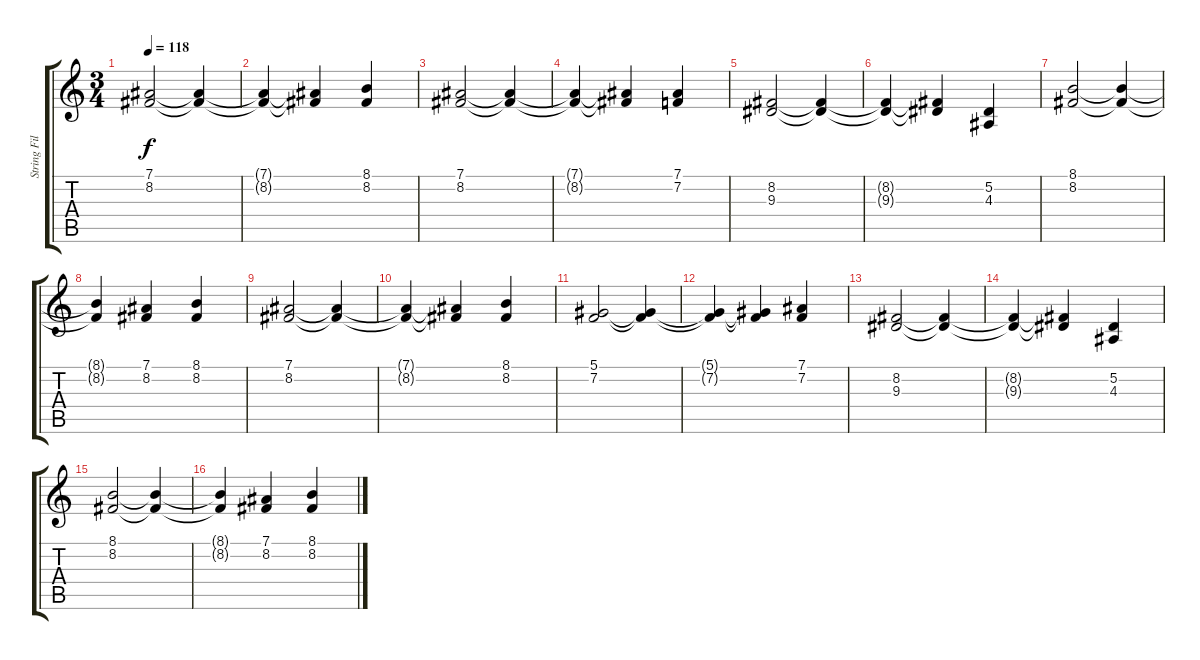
\track ("String Fills 2" "String Fil") {instrument violin}
\staff {score tabs}
\tuning (Eb4 Bb3 Gb3 Db3 Ab2 Eb2) {hide}
\ts (3 4)
\tempo 118
\clef g2
\ks c
(7.1 8.2).2{dy f volume 13 balance 0 instrument synthstrings1} (7.1{t} 8.2{t}).4 |
(7.1{t} 8.2{t}).4 (7.1{t} 8.2{t}).4 (8.1 8.2).4 |
(7.1 8.2).2 (7.1{t} 8.2{t}).4 |
(7.1{t} 8.2{t}).4 (7.1{t} 8.2{t}).4 (7.1 7.2).4 |
(8.2 9.3).2 (8.2{t} 9.3{t}).4 |
(8.2{t} 9.3{t}).4 (8.2{t} 9.3{t}).4 (5.2 4.3).4 |
(8.1 8.2).2 (8.1{t} 8.2{t}).4 |
(8.1{t} 8.2{t}).4 (7.1 8.2).4 (8.1 8.2).4 |
(7.1 8.2).2 (7.1{t} 8.2{t}).4 |
(7.1{t} 8.2{t}).4 (7.1{t} 8.2{t}).4 (8.1 8.2).4 |
(5.1 7.2).2 (5.1{t} 7.2{t}).4 |
(5.1{t} 7.2{t}).4 (5.1{t} 7.2{t}).4 (7.1 7.2).4 |
(8.2 9.3).2 (8.2{t} 9.3{t}).4 |
(8.2{t} 9.3{t}).4 (8.2{t} 9.3{t}).4 (5.2 4.3).4 |
(8.1 8.2).2 (8.1{t} 8.2{t}).4 |
(8.1{t} 8.2{t}).4 (7.1 8.2).4 (8.1 8.2).4
